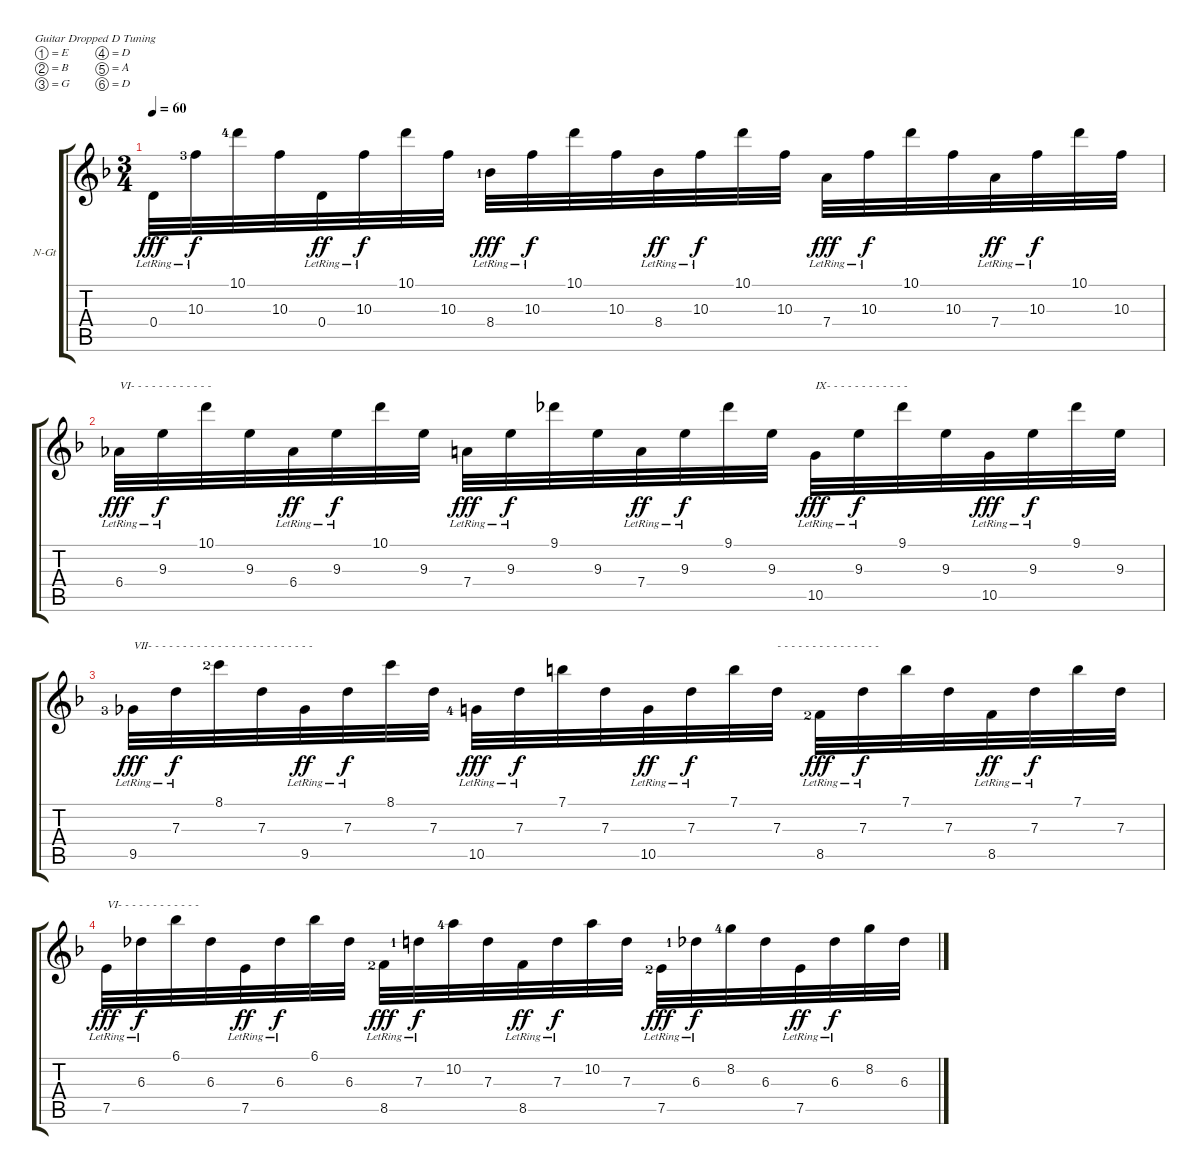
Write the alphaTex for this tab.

\bracketExtendMode groupsimilarinstruments
\firstSystemTrackNameOrientation horizontal
\otherSystemsTrackNameOrientation horizontal
\track ("Classical Guitar" "N-Gt") {instrument acousticguitarnylon}
\staff {score tabs}
\tuning (E4 B3 G3 D3 A2 D2)
\ts (3 4)
\tempo 60
\clef g2
\scale
0.54717
\ks dminor
0.4{lr}.32{dy fff} 10.3{lr lf 4}.32{dy f} 10.1{lf 5}.32 10.3.32 0.4{lr}.32{dy ff} 10.3{lr}.32{dy f} 10.1.32 10.3.32 8.4{lr lf 2}.32{dy fff} 10.3{lr}.32{dy f} 10.1.32 10.3.32 8.4{lr}.32{dy ff} 10.3{lr}.32{dy f} 10.1.32 10.3.32 7.4{lr}.32{dy fff} 10.3{lr}.32{dy f} 10.1.32 10.3.32 7.4{lr}.32{dy ff} 10.3{lr}.32{dy f} 10.1.32 10.3.32 |
\scale
0.45283 6.4{lr}.32{txt "VI- - - - - - - - - - - -" dy fff} 9.3{lr}.32{dy f} 10.1.32 9.3.32 6.4{lr}.32{dy ff} 9.3{lr}.32{dy f} 10.1.32 9.3.32 7.4{lr}.32{dy fff} 9.3{lr}.32{dy f} 9.1.32 9.3.32 7.4{lr}.32{dy ff} 9.3{lr}.32{dy f} 9.1.32 9.3.32 10.5{lr}.32{txt "IX- - - - - - - - - - - -" dy fff} 9.3{lr}.32{dy f} 9.1.32 9.3.32 10.5{lr}.32{dy fff} 9.3{lr}.32{dy f} 9.1.32 9.3.32 |
\scale
0.493485 9.5{lr lf 4}.32{txt "VII- - - - - - - - - - - - - - - - - - - - - - - -" dy fff} 7.3{lr}.32{dy f} 8.1{lf 3}.32 7.3.32 9.5{lr}.32{dy ff} 7.3{lr}.32{dy f} 8.1.32 7.3.32 10.5{lr lf 5}.32{dy fff} 7.3{lr}.32{dy f} 7.1.32 7.3.32 10.5{lr}.32{dy ff} 7.3{lr}.32{dy f} 7.1.32 7.3.32{txt "- - - - - - - - - - - - - - -"} 8.5{lr lf 3}.32{dy fff} 7.3{lr}.32{dy f} 7.1.32 7.3.32 8.5{lr}.32{dy ff} 7.3{lr}.32{dy f} 7.1.32 7.3.32 |
\scale
0.506515 7.5{lr}.32{txt "VI- - - - - - - - - - - -" dy fff} 6.3{lr}.32{dy f} 6.1.32 6.3.32 7.5{lr}.32{dy ff} 6.3{lr}.32{dy f} 6.1.32 6.3.32 8.5{lr lf 3}.32{dy fff} 7.3{lr lf 2}.32{dy f} 10.2{lf 5}.32 7.3.32 8.5{lr}.32{dy ff} 7.3{lr}.32{dy f} 10.2.32 7.3.32 7.5{lr lf 3}.32{dy fff} 6.3{lr lf 2}.32{dy f} 8.2{lf 5}.32 6.3.32 7.5{lr}.32{dy ff} 6.3{lr}.32{dy f} 8.2.32 6.3.32
